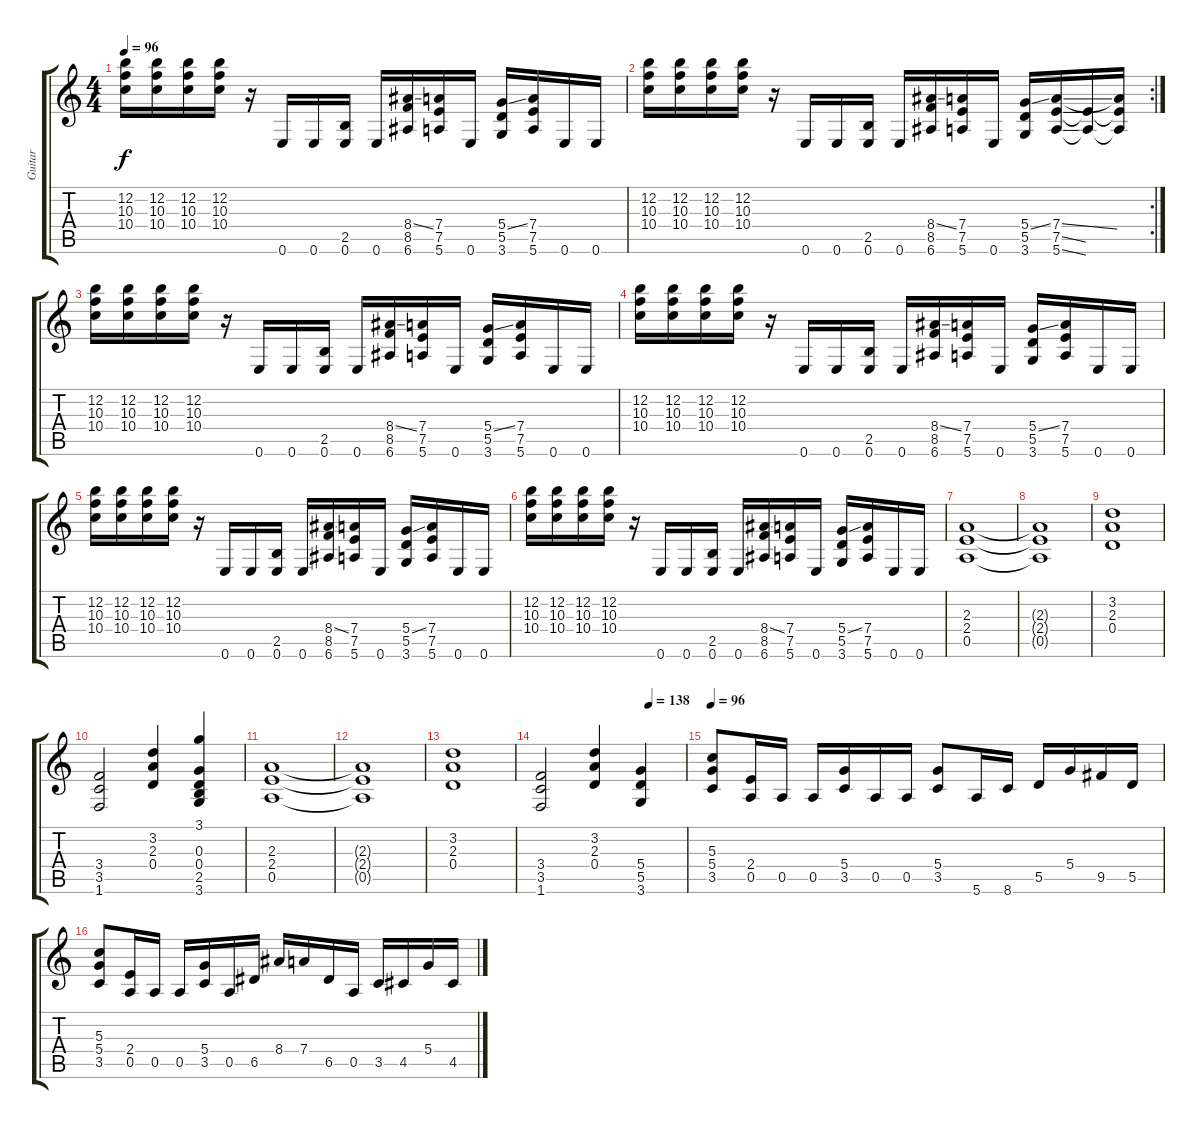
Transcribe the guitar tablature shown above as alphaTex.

\track ("Guitar" "Guitar") {instrument distortionguitar}
\staff {score tabs}
\tuning (E4 B3 G3 D3 A2 E2) {hide}
\ts (4 4)
\tempo 96
\clef g2
\ks c
(12.2 10.3 10.4).16{dy f} (12.2 10.3 10.4).16 (12.2 10.3 10.4).16 (12.2 10.3 10.4).16 r.16 0.6.16 0.6.16 (2.5 0.6).16 0.6.16 (8.4{ss} 8.5 6.6).16 (7.4 7.5 5.6).16 0.6.16 (5.4{ss} 5.5 3.6).16 (7.4 7.5 5.6).16 0.6.16 0.6.16 |
\rc 2
(12.2 10.3 10.4).16 (12.2 10.3 10.4).16 (12.2 10.3 10.4).16 (12.2 10.3 10.4).16 r.16 0.6.16 0.6.16 (2.5 0.6).16 0.6.16 (8.4{ss} 8.5 6.6).16 (7.4 7.5 5.6).16 0.6.16 (5.4{ss} 5.5 3.6).16 (7.4{ss} 7.5{ss} 5.6{ss}).16 (7.5{t} 5.6{t}).16 (7.4{t} 7.5{t} 5.6{t}).16 |
(12.2 10.3 10.4).16 (12.2 10.3 10.4).16 (12.2 10.3 10.4).16 (12.2 10.3 10.4).16 r.16 0.6.16 0.6.16 (2.5 0.6).16 0.6.16 (8.4{ss} 8.5 6.6).16 (7.4 7.5 5.6).16 0.6.16 (5.4{ss} 5.5 3.6).16 (7.4 7.5 5.6).16 0.6.16 0.6.16 |
(12.2 10.3 10.4).16 (12.2 10.3 10.4).16 (12.2 10.3 10.4).16 (12.2 10.3 10.4).16 r.16 0.6.16 0.6.16 (2.5 0.6).16 0.6.16 (8.4{ss} 8.5 6.6).16 (7.4 7.5 5.6).16 0.6.16 (5.4{ss} 5.5 3.6).16 (7.4 7.5 5.6).16 0.6.16 0.6.16 |
(12.2 10.3 10.4).16 (12.2 10.3 10.4).16 (12.2 10.3 10.4).16 (12.2 10.3 10.4).16 r.16 0.6.16 0.6.16 (2.5 0.6).16 0.6.16 (8.4{ss} 8.5 6.6).16 (7.4 7.5 5.6).16 0.6.16 (5.4{ss} 5.5 3.6).16 (7.4 7.5 5.6).16 0.6.16 0.6.16 |
(12.2 10.3 10.4).16 (12.2 10.3 10.4).16 (12.2 10.3 10.4).16 (12.2 10.3 10.4).16 r.16 0.6.16 0.6.16 (2.5 0.6).16 0.6.16 (8.4{ss} 8.5 6.6).16 (7.4 7.5 5.6).16 0.6.16 (5.4{ss} 5.5 3.6).16 (7.4 7.5 5.6).16 0.6.16 0.6.16 |
(2.3 2.4 0.5).1 |
(2.3{t} 2.4{t} 0.5{t}).1 |
(3.2 2.3 0.4).1 |
(3.4 3.5 1.6).2 (3.2 2.3 0.4).4 (3.1 0.3 0.4 2.5 3.6).4 |
(2.3 2.4 0.5).1 |
(2.3{t} 2.4{t} 0.5{t}).1 |
(3.2 2.3 0.4).1 |
\tempo (138 0.75)
(3.4 3.5 1.6).2 (3.2 2.3 0.4).4 (5.4 5.5 3.6).4 |
\tempo 96
(5.3 5.4 3.5).8 (2.4 0.5).16 0.5.16 0.5.16 (5.4 3.5).16 0.5.16 0.5.16 (5.4 3.5).8 5.6.16 8.6.16 5.5.16 5.4.16 9.5.16 5.5.16 |
(5.3 5.4 3.5).8 (2.4 0.5).16 0.5.16 0.5.16 (5.4 3.5).16 0.5.16 6.5.16 8.4.16 7.4.16 6.5.16 0.5.16 3.5.16 4.5.16 5.4.16 4.5.16
